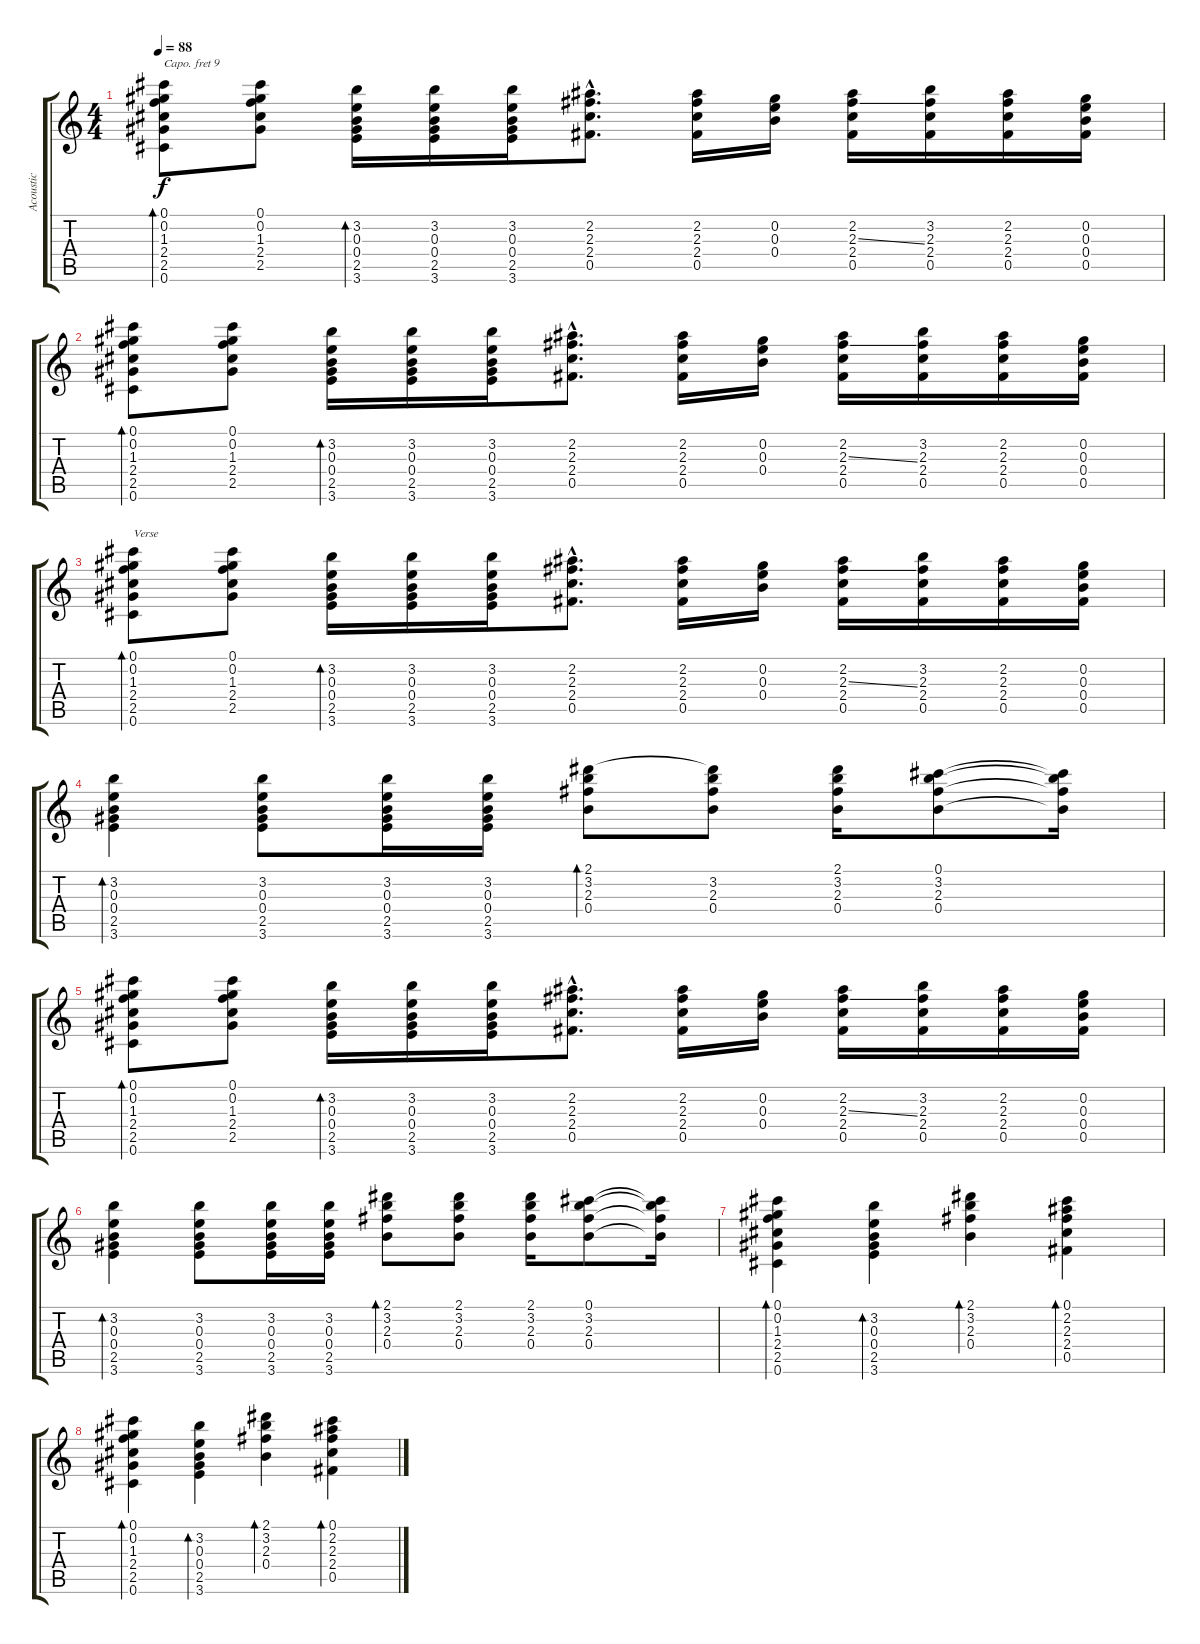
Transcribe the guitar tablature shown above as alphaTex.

\track ("Acoustic" "Acoustic") {instrument acousticguitarsteel}
\staff {score tabs}
\capo 9
\tuning (E4 B3 G3 D3 A2 E2) {hide}
\ts (4 4)
\tempo 88
\clef g2
\ks c
(0.1 0.2 1.3 2.4 2.5 0.6).8{bd 30 txt " " dy f} (0.1 0.2 1.3 2.4 2.5).8 (3.2 0.3 0.4 2.5 3.6).16{bd 30} (3.2 0.3 0.4 2.5 3.6).16 (3.2 0.3 0.4 2.5 3.6).16 (2.2{hac} 2.3{hac} 2.4{hac} 0.5{hac}).8{d} (2.2 2.3 2.4 0.5).16 (0.2 0.3 0.4).16 (2.2 2.3{ss} 2.4 0.5).16 (3.2 2.3 2.4 0.5).16 (2.2 2.3 2.4 0.5).16 (0.2 0.3 0.4 0.5).16 |
(0.1 0.2 1.3 2.4 2.5 0.6).8{bd 30 txt " "} (0.1 0.2 1.3 2.4 2.5).8 (3.2 0.3 0.4 2.5 3.6).16{bd 30} (3.2 0.3 0.4 2.5 3.6).16 (3.2 0.3 0.4 2.5 3.6).16 (2.2{hac} 2.3{hac} 2.4{hac} 0.5{hac}).8{d} (2.2 2.3 2.4 0.5).16 (0.2 0.3 0.4).16 (2.2 2.3{ss} 2.4 0.5).16 (3.2 2.3 2.4 0.5).16 (2.2 2.3 2.4 0.5).16 (0.2 0.3 0.4 0.5).16 |
(0.1 0.2 1.3 2.4 2.5 0.6).8{bd 30 txt "Verse"} (0.1 0.2 1.3 2.4 2.5).8 (3.2 0.3 0.4 2.5 3.6).16{bd 30} (3.2 0.3 0.4 2.5 3.6).16 (3.2 0.3 0.4 2.5 3.6).16 (2.2{hac} 2.3{hac} 2.4{hac} 0.5{hac}).8{d} (2.2 2.3 2.4 0.5).16 (0.2 0.3 0.4).16 (2.2 2.3{ss} 2.4 0.5).16 (3.2 2.3 2.4 0.5).16 (2.2 2.3 2.4 0.5).16 (0.2 0.3 0.4 0.5).16 |
(3.2 0.3 0.4 2.5 3.6).4{bd 30} (3.2 0.3 0.4 2.5 3.6).8 (3.2 0.3 0.4 2.5 3.6).16 (3.2 0.3 0.4 2.5 3.6).16 (2.1 3.2 2.3 0.4).8{bd 60} (2.1{t} 3.2 2.3 0.4).8 (2.1 3.2 2.3 0.4).16 (0.1 3.2 2.3 0.4).8 (0.1{t} 3.2{t} 2.3{t} 0.4{t}).16 |
(0.1 0.2 1.3 2.4 2.5 0.6).8{bd 30} (0.1 0.2 1.3 2.4 2.5).8 (3.2 0.3 0.4 2.5 3.6).16{bd 30} (3.2 0.3 0.4 2.5 3.6).16 (3.2 0.3 0.4 2.5 3.6).16 (2.2{hac} 2.3{hac} 2.4{hac} 0.5{hac}).8{d} (2.2 2.3 2.4 0.5).16 (0.2 0.3 0.4).16 (2.2 2.3{ss} 2.4 0.5).16 (3.2 2.3 2.4 0.5).16 (2.2 2.3 2.4 0.5).16 (0.2 0.3 0.4 0.5).16 |
(3.2 0.3 0.4 2.5 3.6).4{bd 30} (3.2 0.3 0.4 2.5 3.6).8 (3.2 0.3 0.4 2.5 3.6).16 (3.2 0.3 0.4 2.5 3.6).16 (2.1 3.2 2.3 0.4).8{bd 60} (2.1 3.2 2.3 0.4).8 (2.1 3.2 2.3 0.4).16 (0.1 3.2 2.3 0.4).8 (0.1{t} 3.2{t} 2.3{t} 0.4{t}).16 |
(0.1 0.2 1.3 2.4 2.5 0.6).4{bd 30} (3.2 0.3 0.4 2.5 3.6).4{bd 30} (2.1 3.2 2.3 0.4).4{bd 30} (0.1 2.2 2.3 2.4 0.5).4{bd 30} |
(0.1 0.2 1.3 2.4 2.5 0.6).4{bd 30} (3.2 0.3 0.4 2.5 3.6).4{bd 30} (2.1 3.2 2.3 0.4).4{bd 30} (0.1 2.2 2.3 2.4 0.5).4{bd 30}
